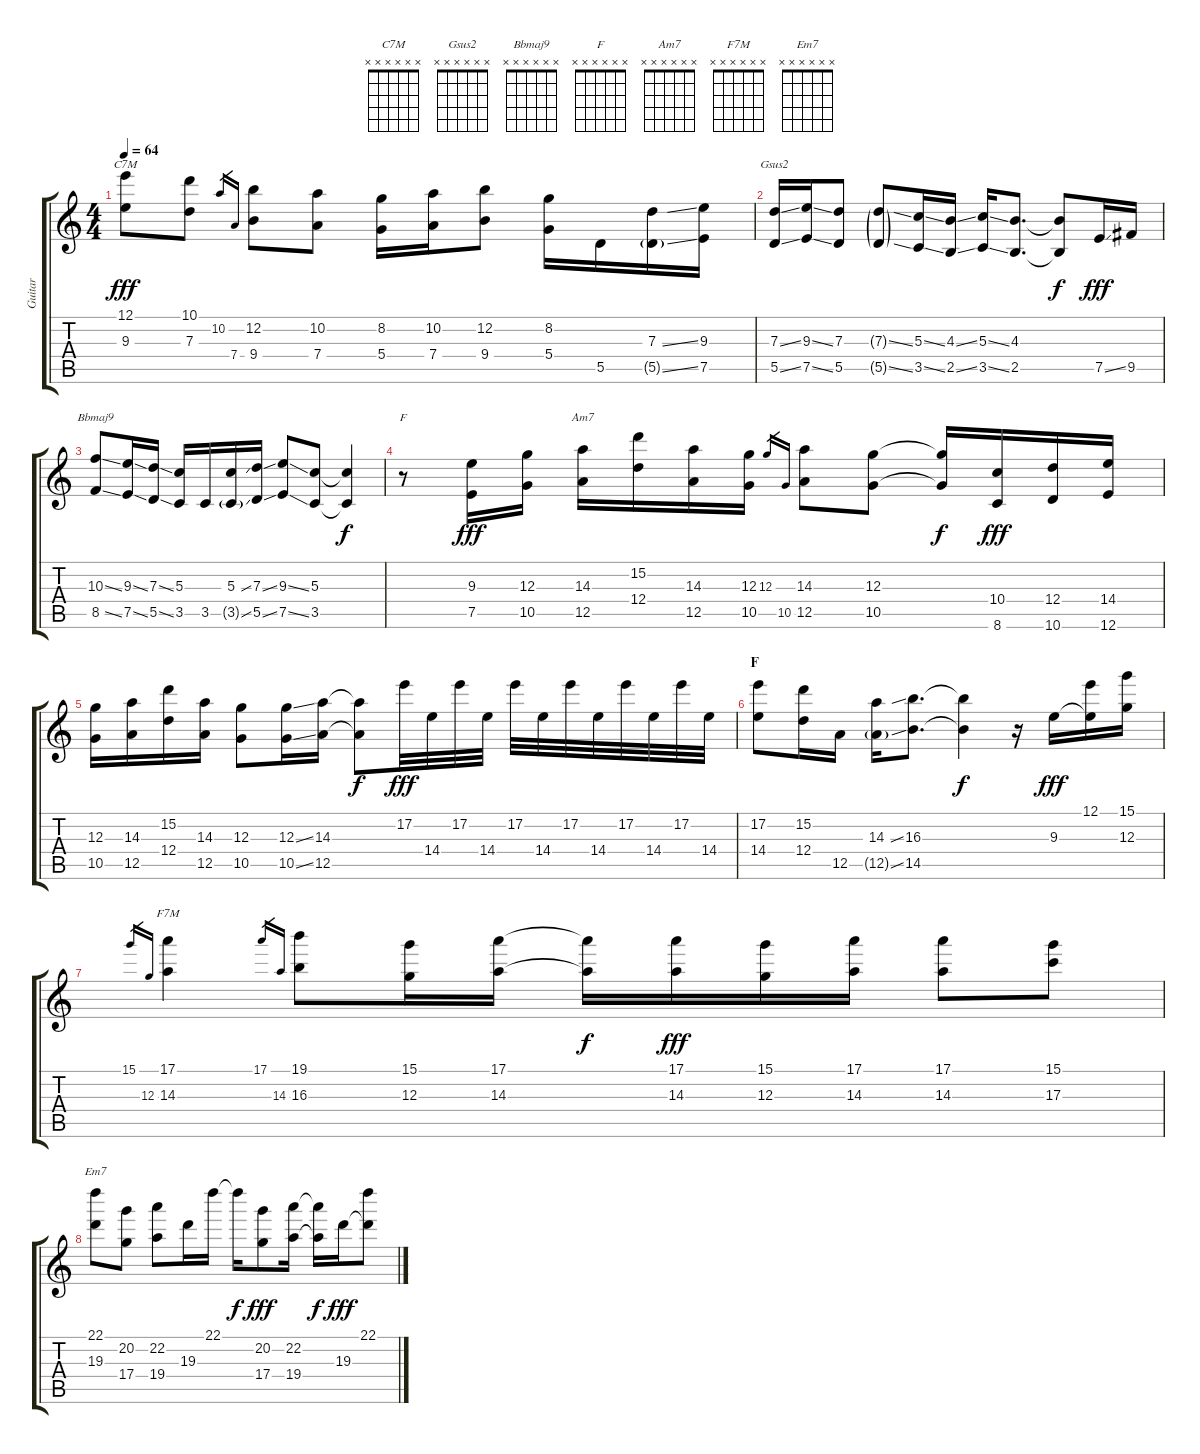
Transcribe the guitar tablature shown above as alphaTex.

\track ("Guitar" "Guitar") {instrument acousticguitarsteel}
\staff {score tabs}
\tuning (E4 B3 G3 D3 A2 E2) {hide}
\chord ("C7M" x x x x x x)
\chord ("Gsus2" x x x x x x)
\chord ("Bbmaj9" x x x x x x)
\chord ("F" x x x x x x)
\chord ("Am7" x x x x x x)
\chord ("F7M" x x x x x x)
\chord ("Em7" x x x x x x)
\ts (4 4)
\tempo 64
\clef g2
\ks c
(12.1 9.3{t}).8{ch "C7M" dy fff} (10.1 7.3).8 10.2.16{gr} 7.4.16{gr} (12.2 9.4).8 (10.2 7.4).8 (8.2 5.4).16 (10.2 7.4).16 (12.2 9.4).8 (8.2 5.4).16 5.5.16 (7.3{ss} 5.5{ss g}).16 (9.3 7.5).16 |
(7.3{ss} 5.5{ss}).16{ch "Gsus2"} (9.3{ss} 7.5{ss}).16 (7.3 5.5).8 (7.3{ss g} 5.5{ss g}).8 (5.3{ss} 3.5{ss}).16 (4.3{ss} 2.5{ss}).16 (5.3{ss} 3.5{ss}).16 (4.3 2.5).8{d} (4.3{t} 2.5{t}).8{dy f} 7.5{ss}.16{dy fff} 9.5.16 |
(10.3{ss} 8.5{ss}).8{ch "Bbmaj9"} (9.3{ss} 7.5{ss}).16 (7.3{ss} 5.5{ss}).16 (5.3 3.5).16 3.5.16 (5.3{ss} 3.5{ss g}).16 (7.3{ss} 5.5{ss}).16 (9.3{ss} 7.5{ss}).8 (5.3 3.5).8 (5.3{t} 3.5{t}).4{dy f} |
r.8{ch "F"} (9.3 7.5).16{dy fff} (12.3 10.5).16 (14.3 12.5).16{ch "Am7"} (15.2 12.4).16 (14.3 12.5).16 (12.3 10.5).16 12.3.16{gr} 10.5.16{gr} (14.3 12.5).8 (12.3 10.5).8 (12.3{t} 10.5{t}).16{dy f} (10.4 8.6).16{dy fff} (12.4 10.6).16 (14.4 12.6).16 |
(12.3 10.5).16 (14.3 12.5).16 (15.2 12.4).16 (14.3 12.5).16 (12.3 10.5).8 (12.3{ss} 10.5{ss}).16 (14.3 12.5).16 (14.3{t} 12.5{t}).8{dy f} 17.2.32{dy fff} 14.4.32 17.2.32 14.4.32 17.2.32 14.4.32 17.2.32 14.4.32 17.2.32 14.4.32 17.2.32 14.4.32 |
\section ("" "F")
(17.2 14.4).8 (15.2 12.4).16 12.5.16 (14.3{ss} 12.5{ss g}).16 (16.3 14.5).8{d} (16.3{t} 14.5{t}).4{dy f} r.16 9.3.16{dy fff} (12.1 9.3{t}).16 (15.1 12.3).16 |
15.1.16{gr} 12.3.16{gr} (17.1 14.3).4{ch "F7M"} 17.1.16{gr} 14.3.16{gr} (19.1 16.3).8 (15.1 12.3).16 (17.1 14.3).16 (17.1{t} 14.3{t}).16{dy f} (17.1 14.3).16{dy fff} (15.1 12.3).16 (17.1 14.3).16 (17.1 14.3).8 (15.1 17.3).8 |
(22.1 19.3).8{ch "Em7"} (20.2 17.4).8 (22.2 19.4).8 19.3.16 22.1.16 22.1{t}.16{dy f} (20.2 17.4).8{dy fff} (22.2 19.4).16 (22.2{t} 19.4{t}).16{dy f} 19.3.16{dy fff} (22.1 19.3{t}).8
